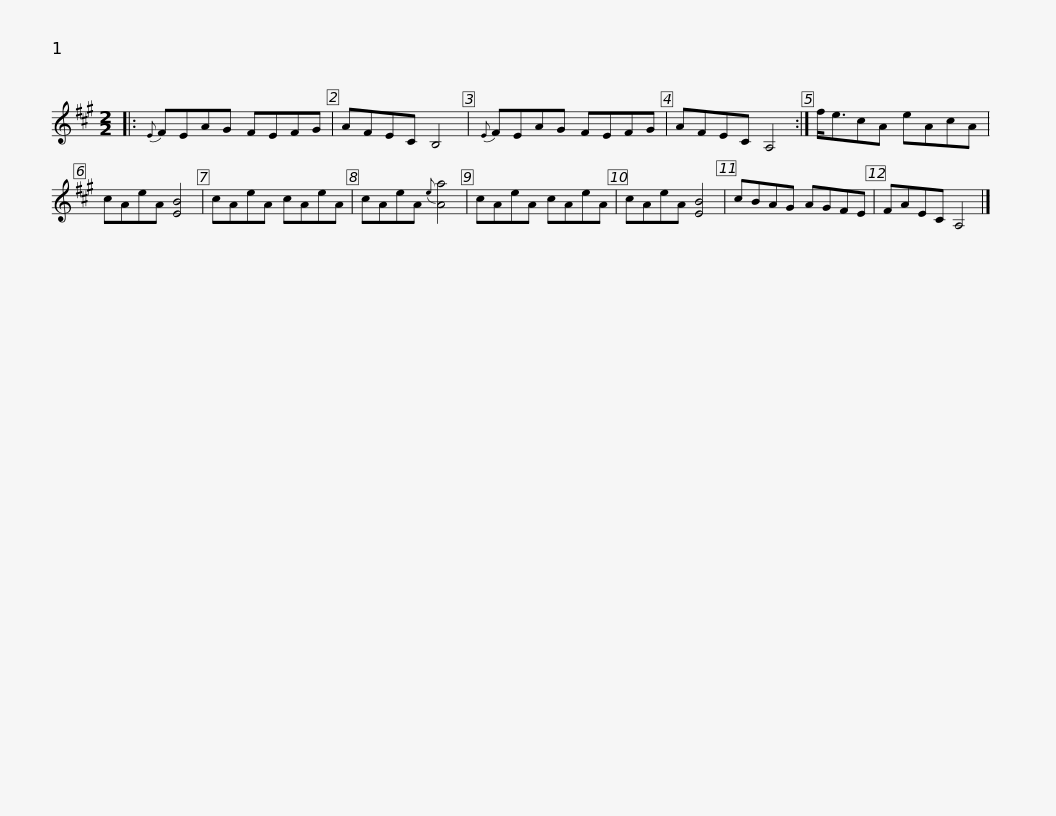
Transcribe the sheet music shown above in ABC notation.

X:1
L:1/8
M:2/2
I:linebreak $
K:A
V:1 treble
V:1
|:{E} FEAG FEFG | AFEC B,4 |{E} FEAG FEFG | AFEC A,4 :| f<ecA eAcA |$ %5
 cAeA [EB]4 | cAeA cAeA | cAeA{e} [Aa]4 | cAeA cAeA | cAeA [EB]4 | %10
 cBAG AGFE |$ FAEC A,4 |] %12
